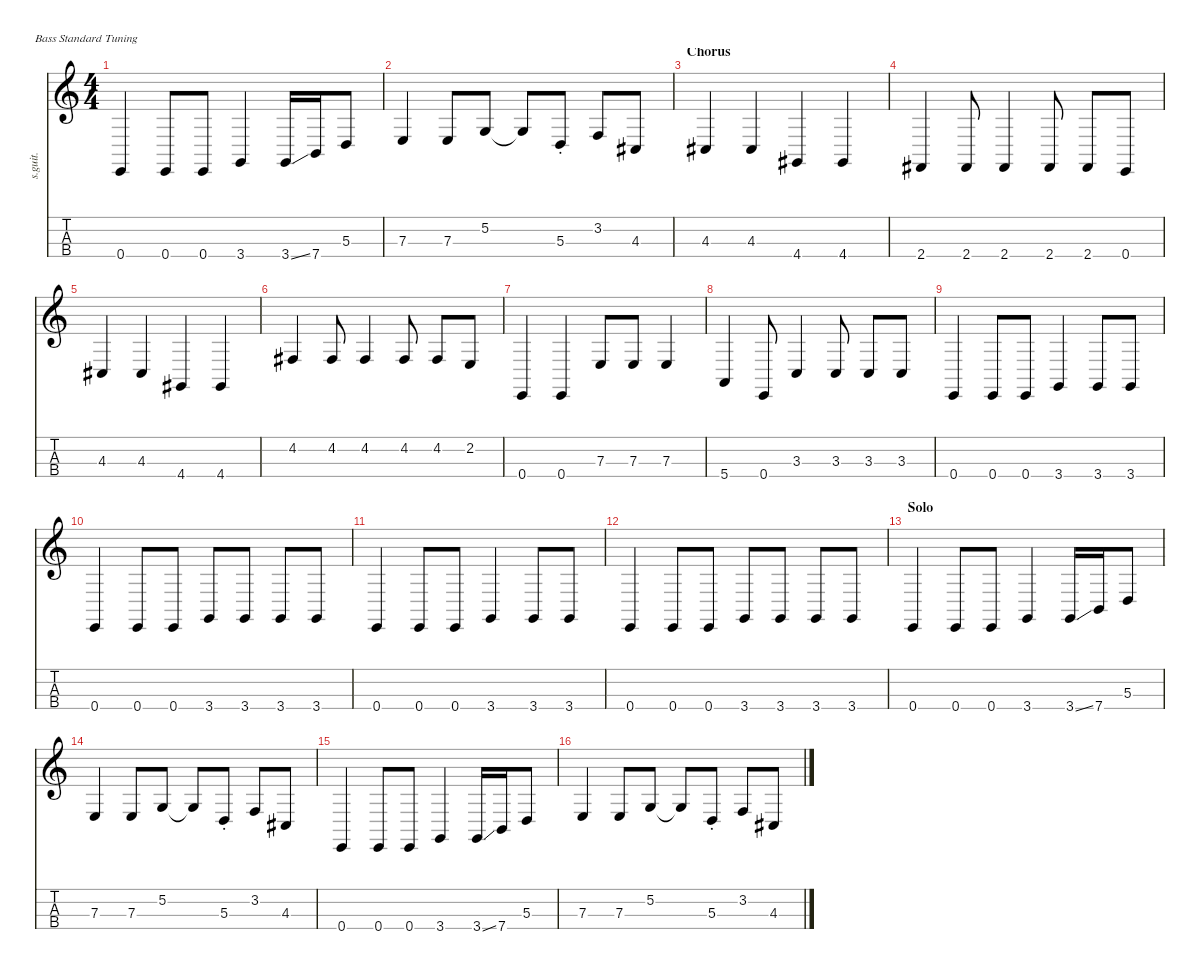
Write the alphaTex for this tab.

\defaultSystemsLayout 4
\hideDynamics
\bracketExtendMode nobrackets
\track ("Krist Novoselic - Bass" "s.guit.") {instrument electricbassfinger}
\staff {score tabs}
\tuning (G2 D2 A1 E1)
\ts (4 4)
\tempo (126 hide)
\clef g2
\ks c
0.4.4{lyrics (0 "") lyrics (1 "") lyrics (2 "") lyrics (3 "") lyrics (4 "") dy f} 0.4.8{lyrics (0 "") lyrics (1 "") lyrics (2 "") lyrics (3 "") lyrics (4 "")} 0.4.8{lyrics (0 "") lyrics (1 "") lyrics (2 "") lyrics (3 "") lyrics (4 "")} 3.4.4{lyrics (0 "") lyrics (1 "") lyrics (2 "") lyrics (3 "") lyrics (4 "")} 3.4{ss}.16{lyrics (0 "") lyrics (1 "") lyrics (2 "") lyrics (3 "") lyrics (4 "")} 7.4.16{lyrics (0 "") lyrics (1 "") lyrics (2 "") lyrics (3 "") lyrics (4 "")} 5.3.8{lyrics (0 "") lyrics (1 "") lyrics (2 "") lyrics (3 "") lyrics (4 "")} |
7.3.4{lyrics (0 "") lyrics (1 "") lyrics (2 "") lyrics (3 "") lyrics (4 "")} 7.3.8{lyrics (0 "") lyrics (1 "") lyrics (2 "") lyrics (3 "") lyrics (4 "")} 5.2.8{lyrics (0 "") lyrics (1 "") lyrics (2 "") lyrics (3 "") lyrics (4 "")} 5.2{t}.8{lyrics (0 "") lyrics (1 "") lyrics (2 "") lyrics (3 "") lyrics (4 "")} 5.3{st}.8{lyrics (0 "") lyrics (1 "") lyrics (2 "") lyrics (3 "") lyrics (4 "")} 3.2.8{lyrics (0 "") lyrics (1 "") lyrics (2 "") lyrics (3 "") lyrics (4 "")} 4.3{acc #}.8{lyrics (0 "") lyrics (1 "") lyrics (2 "") lyrics (3 "") lyrics (4 "")} |
\section ("" "Chorus")
4.3{acc #}.4{lyrics (0 "") lyrics (1 "") lyrics (2 "") lyrics (3 "") lyrics (4 "")} 4.3{acc #}.4{lyrics (0 "") lyrics (1 "") lyrics (2 "") lyrics (3 "") lyrics (4 "")} 4.4{acc #}.4{lyrics (0 "") lyrics (1 "") lyrics (2 "") lyrics (3 "") lyrics (4 "")} 4.4{acc #}.4{lyrics (0 "") lyrics (1 "") lyrics (2 "") lyrics (3 "") lyrics (4 "")} |
2.4{acc #}.4{lyrics (0 "") lyrics (1 "") lyrics (2 "") lyrics (3 "") lyrics (4 "")} 2.4{acc #}.8{lyrics (0 "") lyrics (1 "") lyrics (2 "") lyrics (3 "") lyrics (4 "")} 2.4{acc #}.4{lyrics (0 "") lyrics (1 "") lyrics (2 "") lyrics (3 "") lyrics (4 "")} 2.4{acc #}.8{lyrics (0 "") lyrics (1 "") lyrics (2 "") lyrics (3 "") lyrics (4 "")} 2.4{acc #}.8{lyrics (0 "") lyrics (1 "") lyrics (2 "") lyrics (3 "") lyrics (4 "")} 0.4.8{lyrics (0 "") lyrics (1 "") lyrics (2 "") lyrics (3 "") lyrics (4 "")} |
4.3{acc #}.4{lyrics (0 "") lyrics (1 "") lyrics (2 "") lyrics (3 "") lyrics (4 "")} 4.3{acc #}.4{lyrics (0 "") lyrics (1 "") lyrics (2 "") lyrics (3 "") lyrics (4 "")} 4.4{acc #}.4{lyrics (0 "") lyrics (1 "") lyrics (2 "") lyrics (3 "") lyrics (4 "")} 4.4{acc #}.4{lyrics (0 "") lyrics (1 "") lyrics (2 "") lyrics (3 "") lyrics (4 "")} |
4.2{acc #}.4{lyrics (0 "") lyrics (1 "") lyrics (2 "") lyrics (3 "") lyrics (4 "")} 4.2{acc #}.8{lyrics (0 "") lyrics (1 "") lyrics (2 "") lyrics (3 "") lyrics (4 "")} 4.2{acc #}.4{lyrics (0 "") lyrics (1 "") lyrics (2 "") lyrics (3 "") lyrics (4 "")} 4.2{acc #}.8{lyrics (0 "") lyrics (1 "") lyrics (2 "") lyrics (3 "") lyrics (4 "")} 4.2{acc #}.8{lyrics (0 "") lyrics (1 "") lyrics (2 "") lyrics (3 "") lyrics (4 "")} 2.2.8{lyrics (0 "") lyrics (1 "") lyrics (2 "") lyrics (3 "") lyrics (4 "")} |
0.4.4{lyrics (0 "") lyrics (1 "") lyrics (2 "") lyrics (3 "") lyrics (4 "")} 0.4.4{lyrics (0 "") lyrics (1 "") lyrics (2 "") lyrics (3 "") lyrics (4 "")} 7.3.8{lyrics (0 "") lyrics (1 "") lyrics (2 "") lyrics (3 "") lyrics (4 "")} 7.3.8{lyrics (0 "") lyrics (1 "") lyrics (2 "") lyrics (3 "") lyrics (4 "")} 7.3.4{lyrics (0 "") lyrics (1 "") lyrics (2 "") lyrics (3 "") lyrics (4 "")} |
5.4.4{lyrics (0 "") lyrics (1 "") lyrics (2 "") lyrics (3 "") lyrics (4 "")} 0.4.8{lyrics (0 "") lyrics (1 "") lyrics (2 "") lyrics (3 "") lyrics (4 "")} 3.3.4{lyrics (0 "") lyrics (1 "") lyrics (2 "") lyrics (3 "") lyrics (4 "")} 3.3.8{lyrics (0 "") lyrics (1 "") lyrics (2 "") lyrics (3 "") lyrics (4 "")} 3.3.8{lyrics (0 "") lyrics (1 "") lyrics (2 "") lyrics (3 "") lyrics (4 "")} 3.3.8{lyrics (0 "") lyrics (1 "") lyrics (2 "") lyrics (3 "") lyrics (4 "")} |
0.4.4{lyrics (0 "") lyrics (1 "") lyrics (2 "") lyrics (3 "") lyrics (4 "")} 0.4.8{lyrics (0 "") lyrics (1 "") lyrics (2 "") lyrics (3 "") lyrics (4 "")} 0.4.8{lyrics (0 "") lyrics (1 "") lyrics (2 "") lyrics (3 "") lyrics (4 "")} 3.4.4{lyrics (0 "") lyrics (1 "") lyrics (2 "") lyrics (3 "") lyrics (4 "")} 3.4.8{lyrics (0 "") lyrics (1 "") lyrics (2 "") lyrics (3 "") lyrics (4 "")} 3.4.8{lyrics (0 "") lyrics (1 "") lyrics (2 "") lyrics (3 "") lyrics (4 "")} |
0.4.4{lyrics (0 "") lyrics (1 "") lyrics (2 "") lyrics (3 "") lyrics (4 "")} 0.4.8{lyrics (0 "") lyrics (1 "") lyrics (2 "") lyrics (3 "") lyrics (4 "")} 0.4.8{lyrics (0 "") lyrics (1 "") lyrics (2 "") lyrics (3 "") lyrics (4 "")} 3.4.8{lyrics (0 "") lyrics (1 "") lyrics (2 "") lyrics (3 "") lyrics (4 "")} 3.4.8{lyrics (0 "") lyrics (1 "") lyrics (2 "") lyrics (3 "") lyrics (4 "")} 3.4.8{lyrics (0 "") lyrics (1 "") lyrics (2 "") lyrics (3 "") lyrics (4 "")} 3.4.8{lyrics (0 "") lyrics (1 "") lyrics (2 "") lyrics (3 "") lyrics (4 "")} |
0.4.4{lyrics (0 "") lyrics (1 "") lyrics (2 "") lyrics (3 "") lyrics (4 "")} 0.4.8{lyrics (0 "") lyrics (1 "") lyrics (2 "") lyrics (3 "") lyrics (4 "")} 0.4.8{lyrics (0 "") lyrics (1 "") lyrics (2 "") lyrics (3 "") lyrics (4 "")} 3.4.4{lyrics (0 "") lyrics (1 "") lyrics (2 "") lyrics (3 "") lyrics (4 "")} 3.4.8{lyrics (0 "") lyrics (1 "") lyrics (2 "") lyrics (3 "") lyrics (4 "")} 3.4.8{lyrics (0 "") lyrics (1 "") lyrics (2 "") lyrics (3 "") lyrics (4 "")} |
0.4.4{lyrics (0 "") lyrics (1 "") lyrics (2 "") lyrics (3 "") lyrics (4 "")} 0.4.8{lyrics (0 "") lyrics (1 "") lyrics (2 "") lyrics (3 "") lyrics (4 "")} 0.4.8{lyrics (0 "") lyrics (1 "") lyrics (2 "") lyrics (3 "") lyrics (4 "")} 3.4.8{lyrics (0 "") lyrics (1 "") lyrics (2 "") lyrics (3 "") lyrics (4 "")} 3.4.8{lyrics (0 "") lyrics (1 "") lyrics (2 "") lyrics (3 "") lyrics (4 "")} 3.4.8{lyrics (0 "") lyrics (1 "") lyrics (2 "") lyrics (3 "") lyrics (4 "")} 3.4.8{lyrics (0 "") lyrics (1 "") lyrics (2 "") lyrics (3 "") lyrics (4 "")} |
\section ("" "Solo")
\tempo (133 hide)
0.4.4{lyrics (0 "") lyrics (1 "") lyrics (2 "") lyrics (3 "") lyrics (4 "")} 0.4.8{lyrics (0 "") lyrics (1 "") lyrics (2 "") lyrics (3 "") lyrics (4 "")} 0.4.8{lyrics (0 "") lyrics (1 "") lyrics (2 "") lyrics (3 "") lyrics (4 "")} 3.4.4{lyrics (0 "") lyrics (1 "") lyrics (2 "") lyrics (3 "") lyrics (4 "")} 3.4{ss}.16{lyrics (0 "") lyrics (1 "") lyrics (2 "") lyrics (3 "") lyrics (4 "")} 7.4.16{lyrics (0 "") lyrics (1 "") lyrics (2 "") lyrics (3 "") lyrics (4 "")} 5.3.8{lyrics (0 "") lyrics (1 "") lyrics (2 "") lyrics (3 "") lyrics (4 "")} |
7.3.4{lyrics (0 "") lyrics (1 "") lyrics (2 "") lyrics (3 "") lyrics (4 "")} 7.3.8{lyrics (0 "") lyrics (1 "") lyrics (2 "") lyrics (3 "") lyrics (4 "")} 5.2.8{lyrics (0 "") lyrics (1 "") lyrics (2 "") lyrics (3 "") lyrics (4 "")} 5.2{t}.8{lyrics (0 "") lyrics (1 "") lyrics (2 "") lyrics (3 "") lyrics (4 "")} 5.3{st}.8{lyrics (0 "") lyrics (1 "") lyrics (2 "") lyrics (3 "") lyrics (4 "")} 3.2.8{lyrics (0 "") lyrics (1 "") lyrics (2 "") lyrics (3 "") lyrics (4 "")} 4.3{acc #}.8{lyrics (0 "") lyrics (1 "") lyrics (2 "") lyrics (3 "") lyrics (4 "")} |
0.4.4{lyrics (0 "") lyrics (1 "") lyrics (2 "") lyrics (3 "") lyrics (4 "")} 0.4.8{lyrics (0 "") lyrics (1 "") lyrics (2 "") lyrics (3 "") lyrics (4 "")} 0.4.8{lyrics (0 "") lyrics (1 "") lyrics (2 "") lyrics (3 "") lyrics (4 "")} 3.4.4{lyrics (0 "") lyrics (1 "") lyrics (2 "") lyrics (3 "") lyrics (4 "")} 3.4{ss}.16{lyrics (0 "") lyrics (1 "") lyrics (2 "") lyrics (3 "") lyrics (4 "")} 7.4.16{lyrics (0 "") lyrics (1 "") lyrics (2 "") lyrics (3 "") lyrics (4 "")} 5.3.8{lyrics (0 "") lyrics (1 "") lyrics (2 "") lyrics (3 "") lyrics (4 "")} |
7.3.4{lyrics (0 "") lyrics (1 "") lyrics (2 "") lyrics (3 "") lyrics (4 "")} 7.3.8{lyrics (0 "") lyrics (1 "") lyrics (2 "") lyrics (3 "") lyrics (4 "")} 5.2.8{lyrics (0 "") lyrics (1 "") lyrics (2 "") lyrics (3 "") lyrics (4 "")} 5.2{t}.8{lyrics (0 "") lyrics (1 "") lyrics (2 "") lyrics (3 "") lyrics (4 "")} 5.3{st}.8{lyrics (0 "") lyrics (1 "") lyrics (2 "") lyrics (3 "") lyrics (4 "")} 3.2.8{lyrics (0 "") lyrics (1 "") lyrics (2 "") lyrics (3 "") lyrics (4 "")} 4.3{acc #}.8{lyrics (0 "") lyrics (1 "") lyrics (2 "") lyrics (3 "") lyrics (4 "")}
